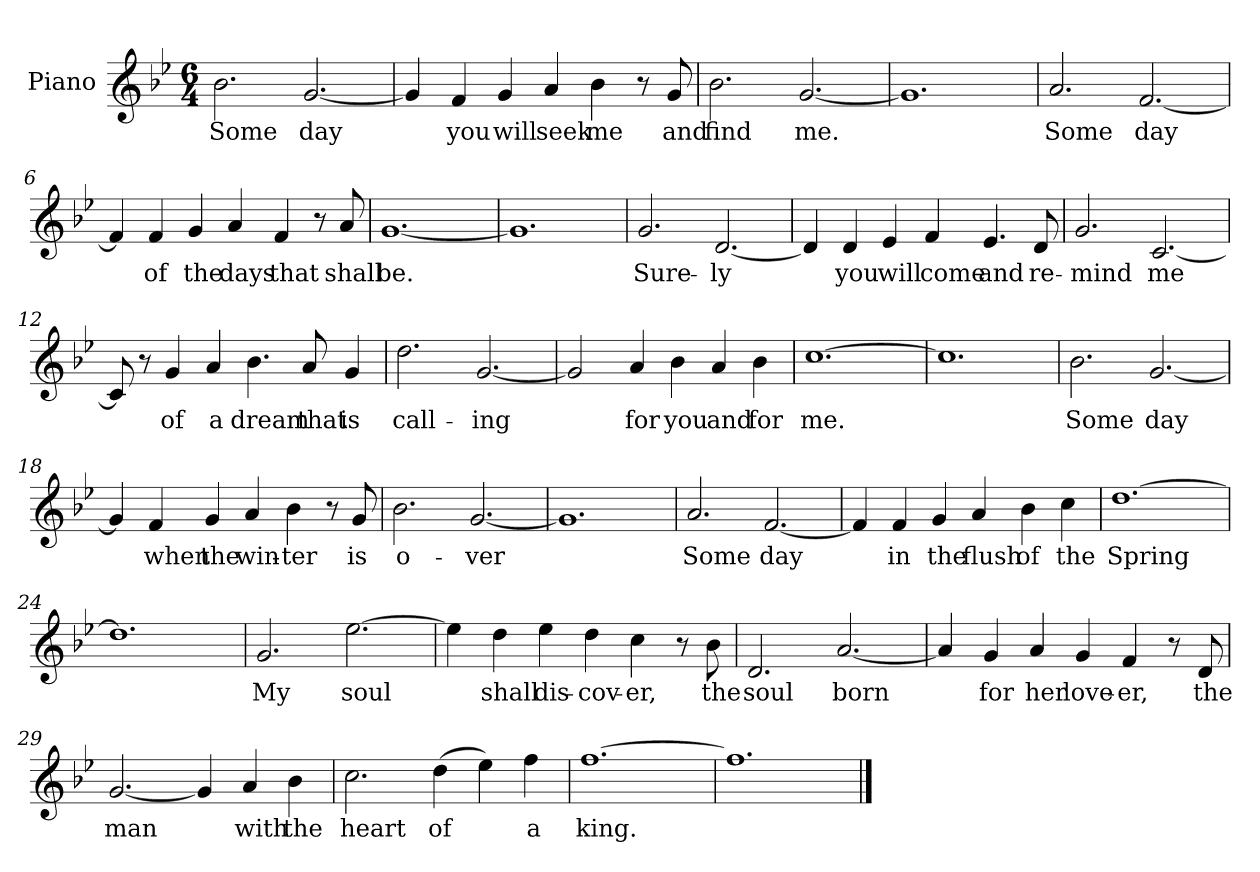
**kern	**text
*part1	*part1
*staff1	*staff1
*I"Piano	*
*I'Pno.	*
*clefG2	*
*k[b-e-]	*
*B-:	*
*M6/4	*
=1	=1
2.b-\	Some
[2.g/	day
=2	=2
4g/]	.
4f/	you
4g/	will
4a/	seek
4b-\	me
8r	.
8g/	and
=3	=3
2.b-\	find
[2.g/	me.
=4	=4
1.g]	.
=5	=5
2.a/	Some
[2.f/	day
!!LO:LB:g=z
=6	=6
4f/]	.
4f/	of
4g/	the
4a/	days
4f/	that
8r	.
8a/	shall
=7	=7
[1.g	be.
=8	=8
1.g]	.
=9	=9
2.g/	Sure-
[2.d/	-ly
=10	=10
4d/]	.
4d/	you
4e-/	will
4f/	come
4.e-/	and
8d/	re-
!!LO:LB:g=z
=11	=11
2.g/	-mind
[2.c/	me
=12	=12
8c/]	.
8r	.
4g/	of
4a/	a
4.b-\	dream
8a/	that
4g/	is
=13	=13
2.dd\	call-
[2.g/	-ing
=14	=14
2g/]	.
4a/	for
4b-\	you
4a/	and
4b-\	for
=15	=15
[1.cc	me.
!!LO:LB:g=z
=16	=16
1.cc]	.
=17	=17
2.b-\	Some
[2.g/	day
=18	=18
4g/]	.
4f/	when
4g/	the
4a/	win-
4b-\	-ter
8r	.
8g/	is
=19	=19
2.b-\	o-
[2.g/	-ver
=20	=20
1.g]	.
=21	=21
2.a/	Some
[2.f/	day
!!LO:LB:g=z
=22	=22
4f/]	.
4f/	in
4g/	the
4a/	flush
4b-\	of
4cc\	the
=23	=23
[1.dd	Spring
=24	=24
1.dd]	.
=25	=25
2.g/	My
[2.ee-\	soul
=26	=26
4ee-\]	.
4dd\	shall
4ee-\	dis-
4dd\	-cov-
4cc\	-er,
8r	.
8b-\	the
!!LO:LB:g=z
=27	=27
2.d/	soul
[2.a/	born
=28	=28
4a/]	.
4g/	for
4a/	her
4g/	love-
4f/	-er,
8r	.
8d/	the
=29	=29
[2.g/	man
4g/]	.
4a/	with
4b-\	the
=30	=30
2.cc\	heart
(4dd\	of
4ee-\)	.
4ff\	a
=31	=31
[1.ff	king.
=32	=32
1.ff]	.
==	==
*-	*-
